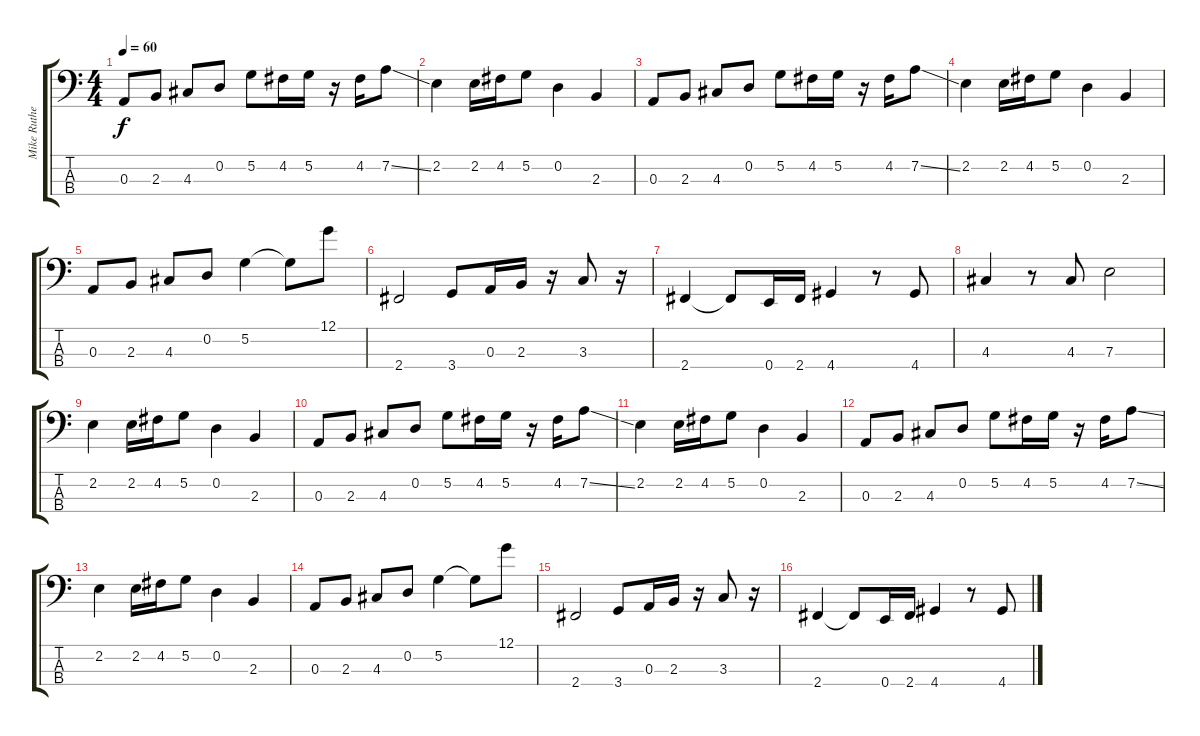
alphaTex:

\track ("Mike Rutherford (bass)" "Mike Ruthe") {instrument fretlessbass}
\staff {score tabs}
\tuning (G2 D2 A1 E1) {hide}
\ts (4 4)
\tempo 60
\clef f4
\ks c
0.3.8{dy f} 2.3.8 4.3.8 0.2.8 5.2.8 4.2.16 5.2.16 r.16 4.2.16 7.2{ss}.8 |
2.2.4 2.2.16 4.2.16 5.2.8 0.2.4 2.3.4 |
0.3.8 2.3.8 4.3.8 0.2.8 5.2.8 4.2.16 5.2.16 r.16 4.2.16 7.2{ss}.8 |
2.2.4 2.2.16 4.2.16 5.2.8 0.2.4 2.3.4 |
0.3.8 2.3.8 4.3.8 0.2.8 5.2.4 5.2{t}.8 12.1.8 |
2.4.2 3.4.8 0.3.16 2.3.16 r.16 3.3.8 r.16 |
2.4.4 2.4{t}.8 0.4.16 2.4.16 4.4.4 r.8 4.4.8 |
4.3.4 r.8 4.3.8 7.3.2 |
2.2.4 2.2.16 4.2.16 5.2.8 0.2.4 2.3.4 |
0.3.8 2.3.8 4.3.8 0.2.8 5.2.8 4.2.16 5.2.16 r.16 4.2.16 7.2{ss}.8 |
2.2.4 2.2.16 4.2.16 5.2.8 0.2.4 2.3.4 |
0.3.8 2.3.8 4.3.8 0.2.8 5.2.8 4.2.16 5.2.16 r.16 4.2.16 7.2{ss}.8 |
2.2.4 2.2.16 4.2.16 5.2.8 0.2.4 2.3.4 |
0.3.8 2.3.8 4.3.8 0.2.8 5.2.4 5.2{t}.8 12.1.8 |
2.4.2 3.4.8 0.3.16 2.3.16 r.16 3.3.8 r.16 |
2.4.4 2.4{t}.8 0.4.16 2.4.16 4.4.4 r.8 4.4.8
